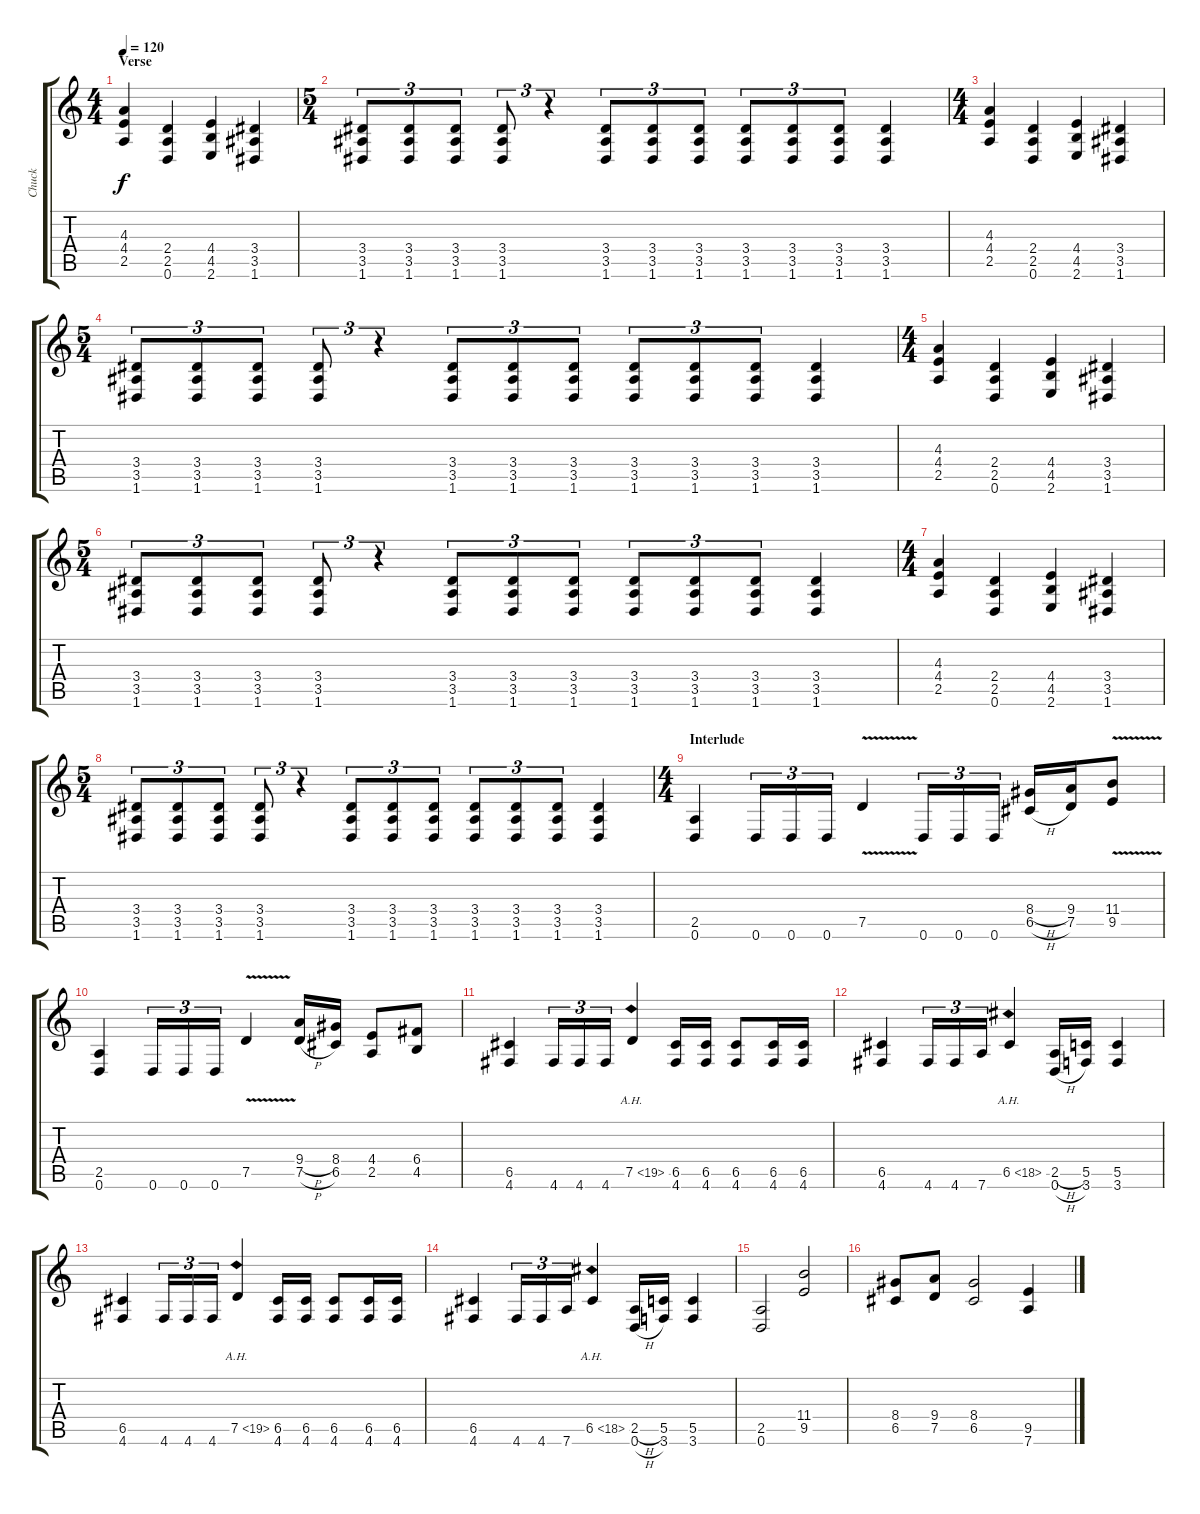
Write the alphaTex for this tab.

\track ("Chuck" "Chuck") {instrument distortionguitar}
\staff {score tabs}
\tuning (D4 A3 F3 C3 G2 D2) {hide}
\ts (4 4)
\section ("" "Verse")
\tempo 120
\clef g2
\ks c
(4.3 4.4 2.5).4{dy f} (2.4 2.5 0.6).4 (4.4 4.5 2.6).4 (3.4 3.5 1.6).4 |
\ts (5 4)
(3.4 3.5 1.6).8{tu (3 2)} (3.4 3.5 1.6).8{tu (3 2)} (3.4 3.5 1.6).8{tu (3 2)} (3.4 3.5 1.6).8{tu (3 2)} r.4{tu (3 2)} (3.4 3.5 1.6).8{tu (3 2)} (3.4 3.5 1.6).8{tu (3 2)} (3.4 3.5 1.6).8{tu (3 2)} (3.4 3.5 1.6).8{tu (3 2)} (3.4 3.5 1.6).8{tu (3 2)} (3.4 3.5 1.6).8{tu (3 2)} (3.4 3.5 1.6).4 |
\ts (4 4)
(4.3 4.4 2.5).4 (2.4 2.5 0.6).4 (4.4 4.5 2.6).4 (3.4 3.5 1.6).4 |
\ts (5 4)
(3.4 3.5 1.6).8{tu (3 2)} (3.4 3.5 1.6).8{tu (3 2)} (3.4 3.5 1.6).8{tu (3 2)} (3.4 3.5 1.6).8{tu (3 2)} r.4{tu (3 2)} (3.4 3.5 1.6).8{tu (3 2)} (3.4 3.5 1.6).8{tu (3 2)} (3.4 3.5 1.6).8{tu (3 2)} (3.4 3.5 1.6).8{tu (3 2)} (3.4 3.5 1.6).8{tu (3 2)} (3.4 3.5 1.6).8{tu (3 2)} (3.4 3.5 1.6).4 |
\ts (4 4)
(4.3 4.4 2.5).4 (2.4 2.5 0.6).4 (4.4 4.5 2.6).4 (3.4 3.5 1.6).4 |
\ts (5 4)
(3.4 3.5 1.6).8{tu (3 2)} (3.4 3.5 1.6).8{tu (3 2)} (3.4 3.5 1.6).8{tu (3 2)} (3.4 3.5 1.6).8{tu (3 2)} r.4{tu (3 2)} (3.4 3.5 1.6).8{tu (3 2)} (3.4 3.5 1.6).8{tu (3 2)} (3.4 3.5 1.6).8{tu (3 2)} (3.4 3.5 1.6).8{tu (3 2)} (3.4 3.5 1.6).8{tu (3 2)} (3.4 3.5 1.6).8{tu (3 2)} (3.4 3.5 1.6).4 |
\ts (4 4)
(4.3 4.4 2.5).4 (2.4 2.5 0.6).4 (4.4 4.5 2.6).4 (3.4 3.5 1.6).4 |
\ts (5 4)
(3.4 3.5 1.6).8{tu (3 2)} (3.4 3.5 1.6).8{tu (3 2)} (3.4 3.5 1.6).8{tu (3 2)} (3.4 3.5 1.6).8{tu (3 2)} r.4{tu (3 2)} (3.4 3.5 1.6).8{tu (3 2)} (3.4 3.5 1.6).8{tu (3 2)} (3.4 3.5 1.6).8{tu (3 2)} (3.4 3.5 1.6).8{tu (3 2)} (3.4 3.5 1.6).8{tu (3 2)} (3.4 3.5 1.6).8{tu (3 2)} (3.4 3.5 1.6).4 |
\ts (4 4)
\section ("" "Interlude")
(2.5 0.6).4 0.6.16{tu (3 2)} 0.6.16{tu (3 2)} 0.6.16{tu (3 2)} 7.5{v}.4 0.6.16{tu (3 2)} 0.6.16{tu (3 2)} 0.6.16{tu (3 2)} (8.4{h} 6.5{h}).16 (9.4 7.5).16 (11.4{v} 9.5{v}).8 |
(2.5 0.6).4 0.6.16{tu (3 2)} 0.6.16{tu (3 2)} 0.6.16{tu (3 2)} 7.5{v}.4 (9.4{h} 7.5{h}).16 (8.4 6.5).16 (4.4 2.5).8 (6.4 4.5).8 |
(6.5 4.6).4 4.6.16{tu (3 2)} 4.6.16{tu (3 2)} 4.6.16{tu (3 2)} 7.5{ah 12}.4 (6.5 4.6).16 (6.5 4.6).16 (6.5 4.6).8 (6.5 4.6).16 (6.5 4.6).16 |
(6.5 4.6).4 4.6.16{tu (3 2)} 4.6.16{tu (3 2)} 7.6.16{tu (3 2)} 6.5{ah 12}.4 (2.5{h} 0.6{h}).16 (5.5 3.6).16 (5.5 3.6).4 |
(6.5 4.6).4 4.6.16{tu (3 2)} 4.6.16{tu (3 2)} 4.6.16{tu (3 2)} 7.5{ah 12}.4 (6.5 4.6).16 (6.5 4.6).16 (6.5 4.6).8 (6.5 4.6).16 (6.5 4.6).16 |
(6.5 4.6).4 4.6.16{tu (3 2)} 4.6.16{tu (3 2)} 7.6.16{tu (3 2)} 6.5{ah 12}.4 (2.5{h} 0.6{h}).16 (5.5 3.6).16 (5.5 3.6).4 |
(2.5 0.6).2 (11.4 9.5).2 |
(8.4 6.5).8 (9.4 7.5).8 (8.4 6.5).2 (9.5 7.6).4
